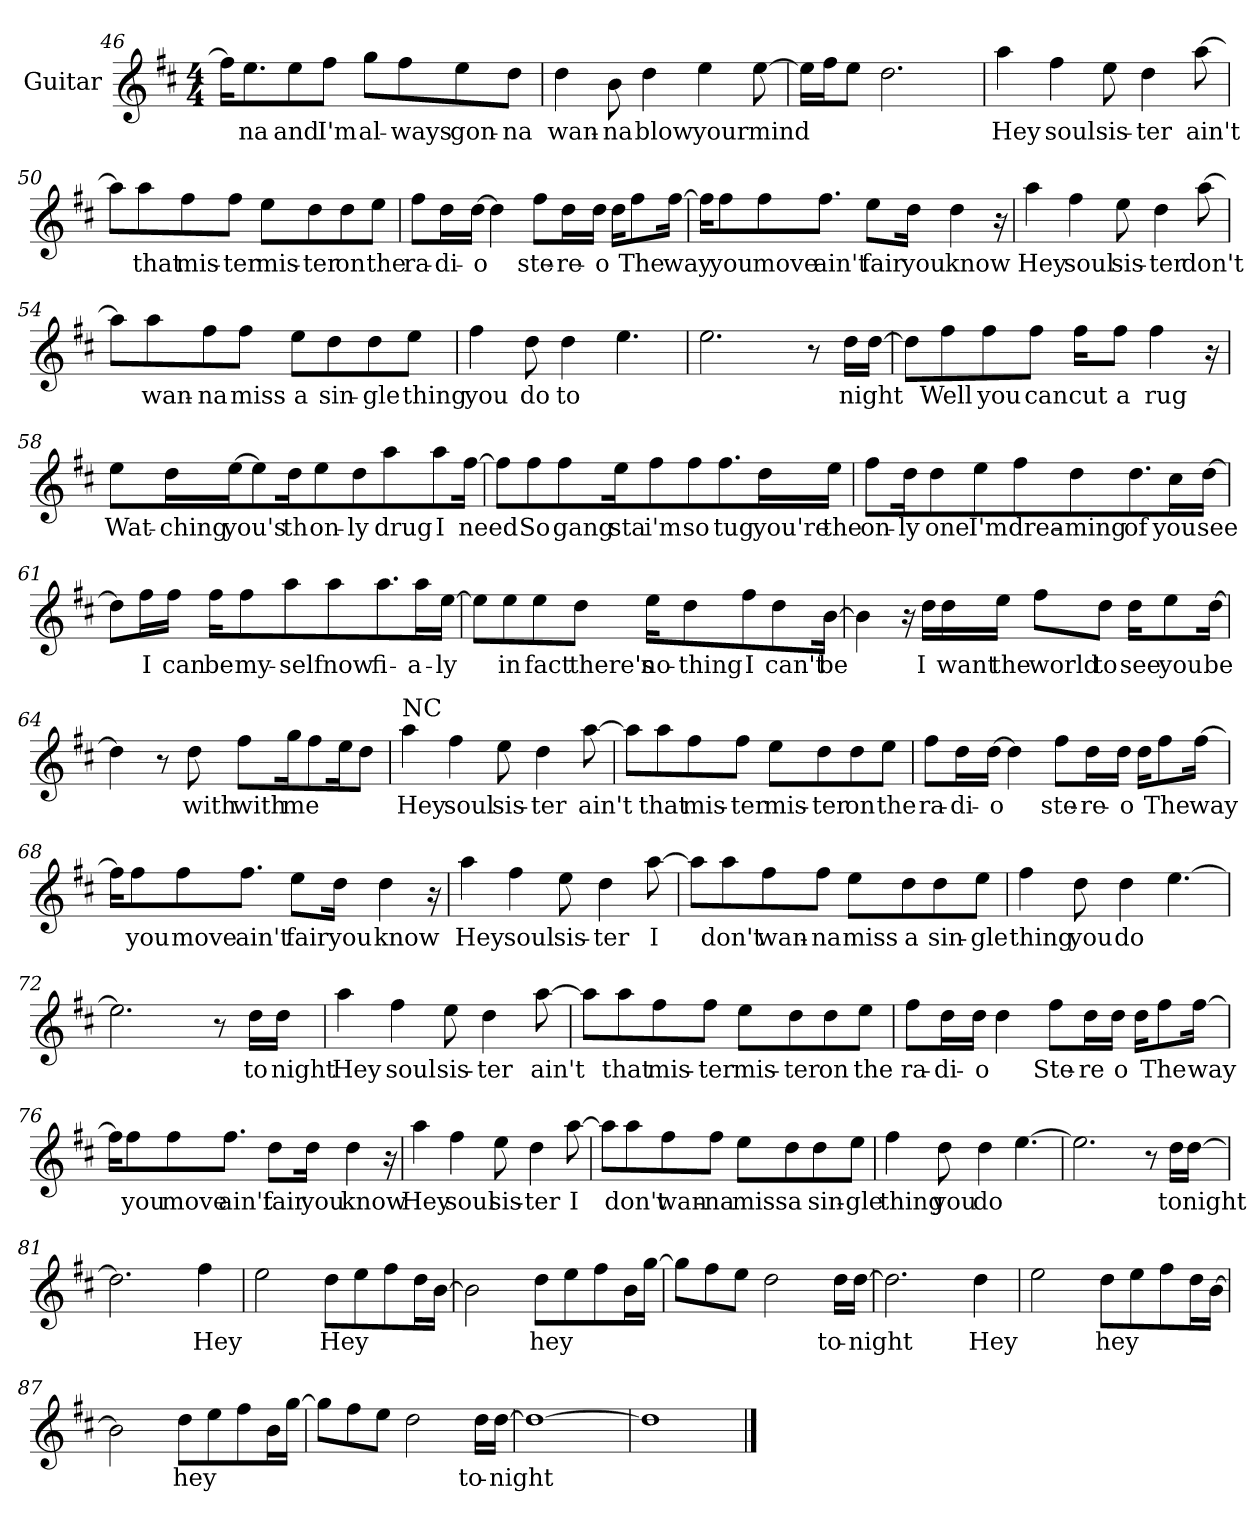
**kern	**text
*part1	*part1
*staff1	*staff1
*I"Guitar	*
*I'Guit.	*
!!LO:LB:g=z
*clefG2	*
*k[f#c#]	*
*D:	*
*M4/4	*
=46	=46
16ff#\KL]	.
8.ee\	na
8ee\	and
8ff#\J	I'm
8gg\L	al-
8ff#\	-ways
8ee\	gon-
8dd\J	-na
=47	=47
4dd\	wan-
8b\	-na
4dd\	blow
4ee\	your
[8ee\	mind
=48	=48
16ee\LL]	.
16ff#\J	.
8ee\J	.
2.dd\	.
=49	=49
4aa\	Hey
4ff#\	soul
8ee\	sis-
4dd\	-ter
[8aa\	ain't
!!LO:LB:g=z
=50	=50
8aa\L]	.
8aa\	that
8ff#\	mis-
8ff#\J	-ter
8ee\L	mis-
8dd\	-ter
8dd\	on
8ee\J	the
=51	=51
8ff#\L	ra-
16dd\L	-di-
[16dd\JJ	-o
4dd\]	.
8ff#\L	ste-
16dd\L	-re-
16dd\JJ	-o
16dd\KL	.
8ff#\	The
[16ff#\Jk	way
!!LO:LB:g=z
=52	=52
16ff#\KL]	.
8ff#\	you
8ff#\	move
8.ff#\J	ain't
8ee\L	fair
16dd\Jk	you
4dd\	know
16r	.
=53	=53
4aa\	Hey
4ff#\	soul
8ee\	sis-
4dd\	-ter
[8aa\	don't
=54	=54
8aa\L]	.
8aa\	wan-
8ff#\	-na
8ff#\J	miss
8ee\L	a
8dd\	sin-
8dd\	-gle
8ee\J	thing
!!LO:LB:g=z
=55	=55
4ff#\	you
8dd\	do
4dd\	to
4.ee\	.
=56	=56
2.ee\	.
8r	.
16dd\LL	night
[16dd\JJ	.
=57	=57
8dd\L]	.
8ff#\	Well
8ff#\	you
8ff#\J	can
16ff#\KL	cut
8ff#\J	a
4ff#\	rug
16r	.
!!LO:LB:g=z
=58	=58
8ee\L	Wat-
16dd\L	-ching
[16ee\J	you's
8ee\]	.
16dd\K	th
8ee\	on-
8dd\	-ly
8aa\	drug
8aa\	I
[16ff#\Jk	need
=59	=59
8ff#\L]	.
8ff#\	So
8ff#\	gang
16ee\K	sta
8ff#\	i'm
8ff#\	so
8.ff#\	tug
16dd\L	you're
16ee\JJ	the
!!LO:LB:g=z
=60	=60
8ff#\L	on-
16dd\K	-ly
8dd\	one
8ee\	I'm
8ff#\	drea-
8dd\	-ming
8.dd\	of
16cc#\L	you
[16dd\JJ	see
=61	=61
8dd\L]	.
16ff#\L	I
16ff#\JJ	can
16ff#\KL	be
8ff#\	my-
8aa\	-self
8aa\	now
8.aa\	fi-
16aa\L	-a-
[16ee\JJ	-ly
!!LO:LB:g=z
=62	=62
8ee\L]	.
8ee\	in
8ee\	fact
8dd\J	there's
16ee\KL	no-
8dd\	-thing
8ff#\	I
8dd\	can't
[16b\Jk	be
=63	=63
4b\]	.
16r	.
16dd\LL	I
16dd\	want
16ee\JJ	the
8ff#\L	world
8dd\J	to
16dd\KL	see
8ee\	you
[16dd\Jk	be
!!LO:LB:g=z
=64	=64
4dd\]	.
8r	.
8dd\	with
8ff#\L	with
16gg\K	me
8ff#\	.
16ee\K	.
8dd\J	.
=65	=65
!LO:TX:a:t=NC	!
4aa\	Hey
4ff#\	soul
8ee\	sis-
4dd\	-ter
[8aa\	ain't
=66	=66
8aa\L]	.
8aa\	that
8ff#\	mis-
8ff#\J	-ter
8ee\L	mis-
8dd\	-ter
8dd\	on
8ee\J	the
!!LO:LB:g=z
=67	=67
8ff#\L	ra-
16dd\L	-di-
[16dd\JJ	-o
4dd\]	.
8ff#\L	ste-
16dd\L	-re-
16dd\JJ	-o
16dd\KL	.
8ff#\	The
[16ff#\Jk	way
=68	=68
16ff#\KL]	.
8ff#\	you
8ff#\	move
8.ff#\J	ain't
8ee\L	fair
16dd\Jk	you
4dd\	know
16r	.
=69	=69
4aa\	Hey
4ff#\	soul
8ee\	sis-
4dd\	-ter
[8aa\	I
!!LO:PB:g=z
=70	=70
8aa\L]	.
8aa\	don't
8ff#\	wan-
8ff#\J	-na
8ee\L	miss
8dd\	a
8dd\	sin-
8ee\J	-gle
=71	=71
4ff#\	thing
8dd\	you
4dd\	do
[4.ee\	.
=72	=72
2.ee\]	.
8r	.
16dd\LL	to
16dd\JJ	night
=73	=73
4aa\	Hey
4ff#\	soul
8ee\	sis-
4dd\	-ter
[8aa\	ain't
!!LO:LB:g=z
=74	=74
8aa\L]	.
8aa\	that
8ff#\	mis-
8ff#\J	-ter
8ee\L	mis-
8dd\	-ter
8dd\	on
8ee\J	the
=75	=75
8ff#\L	ra-
16dd\L	-di-
16dd\JJ	-o
4dd\	.
8ff#\L	Ste-
16dd\L	-re
16dd\JJ	o
16dd\KL	.
8ff#\	The
[16ff#\Jk	way
!!LO:LB:g=z
=76	=76
16ff#\KL]	.
8ff#\	you
8ff#\	move
8.ff#\J	ain't
8dd\L	fair
16dd\Jk	you
4dd\	know
16r	.
=77	=77
4aa\	Hey
4ff#\	soul
8ee\	sis-
4dd\	-ter
[8aa\	I
=78	=78
8aa\L]	.
8aa\	don't
8ff#\	wan-
8ff#\J	-na
8ee\L	miss
8dd\	a
8dd\	sin-
8ee\J	-gle
!!LO:LB:g=z
=79	=79
4ff#\	thing
8dd\	you
4dd\	do
[4.ee\	.
=80	=80
2.ee\]	.
8r	.
16dd\LL	to
[16dd\JJ	night
=81	=81
2.dd\]	.
4ff#\	Hey
=82	=82
2ee\	.
8dd\L	Hey
8ee\	.
8ff#\	.
16dd\L	.
[16b\JJ	.
=83	=83
2b\]	.
8dd\L	hey
8ee\	.
8ff#\	.
16b\L	.
[16gg\JJ	.
=84	=84
8gg\L]	.
8ff#\	.
8ee\J	.
2dd\	.
16dd\LL	to-
[16dd\JJ	-night
!!LO:LB:g=z
=85	=85
2.dd\]	.
4dd\	Hey
=86	=86
2ee\	.
8dd\L	hey
8ee\	.
8ff#\	.
16dd\L	.
[16b\JJ	.
=87	=87
2b\]	.
8dd\L	hey
8ee\	.
8ff#\	.
16b\L	.
[16gg\JJ	.
=88	=88
8gg\L]	.
8ff#\	.
8ee\J	.
2dd\	.
16dd\LL	to-
[16dd\JJ	-night
=89	=89
1dd_	.
=90	=90
1dd]	.
==	==
*-	*-
